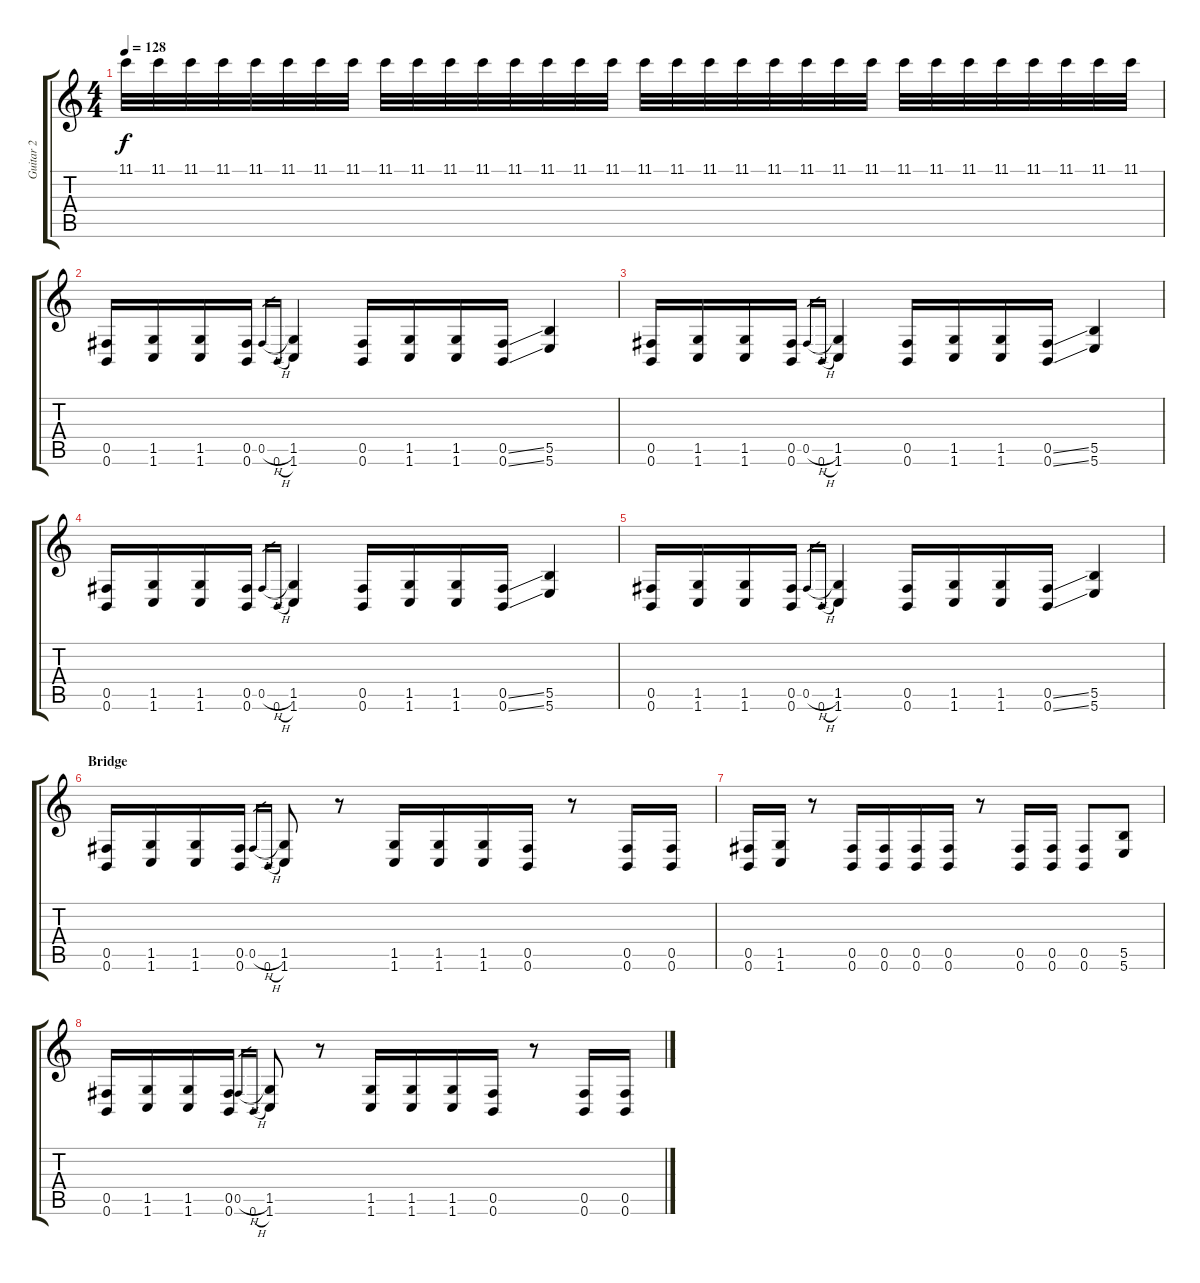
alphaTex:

\track ("Guitar 2" "Guitar 2") {instrument overdrivenguitar}
\staff {score tabs}
\tuning (Db4 Ab3 E3 B2 Gb2 B1) {hide}
\ts (4 4)
\tempo 128
\clef g2
\ks c
11.1.32{dy f} 11.1.32 11.1.32 11.1.32 11.1.32 11.1.32 11.1.32 11.1.32 11.1.32 11.1.32 11.1.32 11.1.32 11.1.32 11.1.32 11.1.32 11.1.32 11.1.32 11.1.32 11.1.32 11.1.32 11.1.32 11.1.32 11.1.32 11.1.32 11.1.32 11.1.32 11.1.32 11.1.32 11.1.32 11.1.32 11.1.32 11.1.32 |
(0.5 0.6).16 (1.5 1.6).16 (1.5 1.6).16 (0.5 0.6).16 0.5{h}.16{gr} 0.6{h}.16{gr} (1.5 1.6).4 (0.5 0.6).16 (1.5 1.6).16 (1.5 1.6).16 (0.5{ss} 0.6{ss}).16 (5.5 5.6).4 |
(0.5 0.6).16 (1.5 1.6).16 (1.5 1.6).16 (0.5 0.6).16 0.5{h}.16{gr} 0.6{h}.16{gr} (1.5 1.6).4 (0.5 0.6).16 (1.5 1.6).16 (1.5 1.6).16 (0.5{ss} 0.6{ss}).16 (5.5 5.6).4 |
(0.5 0.6).16 (1.5 1.6).16 (1.5 1.6).16 (0.5 0.6).16 0.5{h}.16{gr} 0.6{h}.16{gr} (1.5 1.6).4 (0.5 0.6).16 (1.5 1.6).16 (1.5 1.6).16 (0.5{ss} 0.6{ss}).16 (5.5 5.6).4 |
(0.5 0.6).16 (1.5 1.6).16 (1.5 1.6).16 (0.5 0.6).16 0.5{h}.16{gr} 0.6{h}.16{gr} (1.5 1.6).4 (0.5 0.6).16 (1.5 1.6).16 (1.5 1.6).16 (0.5{ss} 0.6{ss}).16 (5.5 5.6).4 |
\section ("" "Bridge")
(0.5 0.6).16 (1.5 1.6).16 (1.5 1.6).16 (0.5 0.6).16 0.5{h}.16{gr} 0.6{h}.16{gr} (1.5 1.6).8 r.8 (1.5 1.6).16 (1.5 1.6).16 (1.5 1.6).16 (0.5 0.6).16 r.8 (0.5 0.6).16 (0.5 0.6).16 |
(0.5 0.6).16 (1.5 1.6).16 r.8 (0.5 0.6).16 (0.5 0.6).16 (0.5 0.6).16 (0.5 0.6).16 r.8 (0.5 0.6).16 (0.5 0.6).16 (0.5 0.6).8 (5.5 5.6).8 |
(0.5 0.6).16 (1.5 1.6).16 (1.5 1.6).16 (0.5 0.6).16 0.5{h}.16{gr} 0.6{h}.16{gr} (1.5 1.6).8 r.8 (1.5 1.6).16 (1.5 1.6).16 (1.5 1.6).16 (0.5 0.6).16 r.8 (0.5 0.6).16 (0.5 0.6).16
